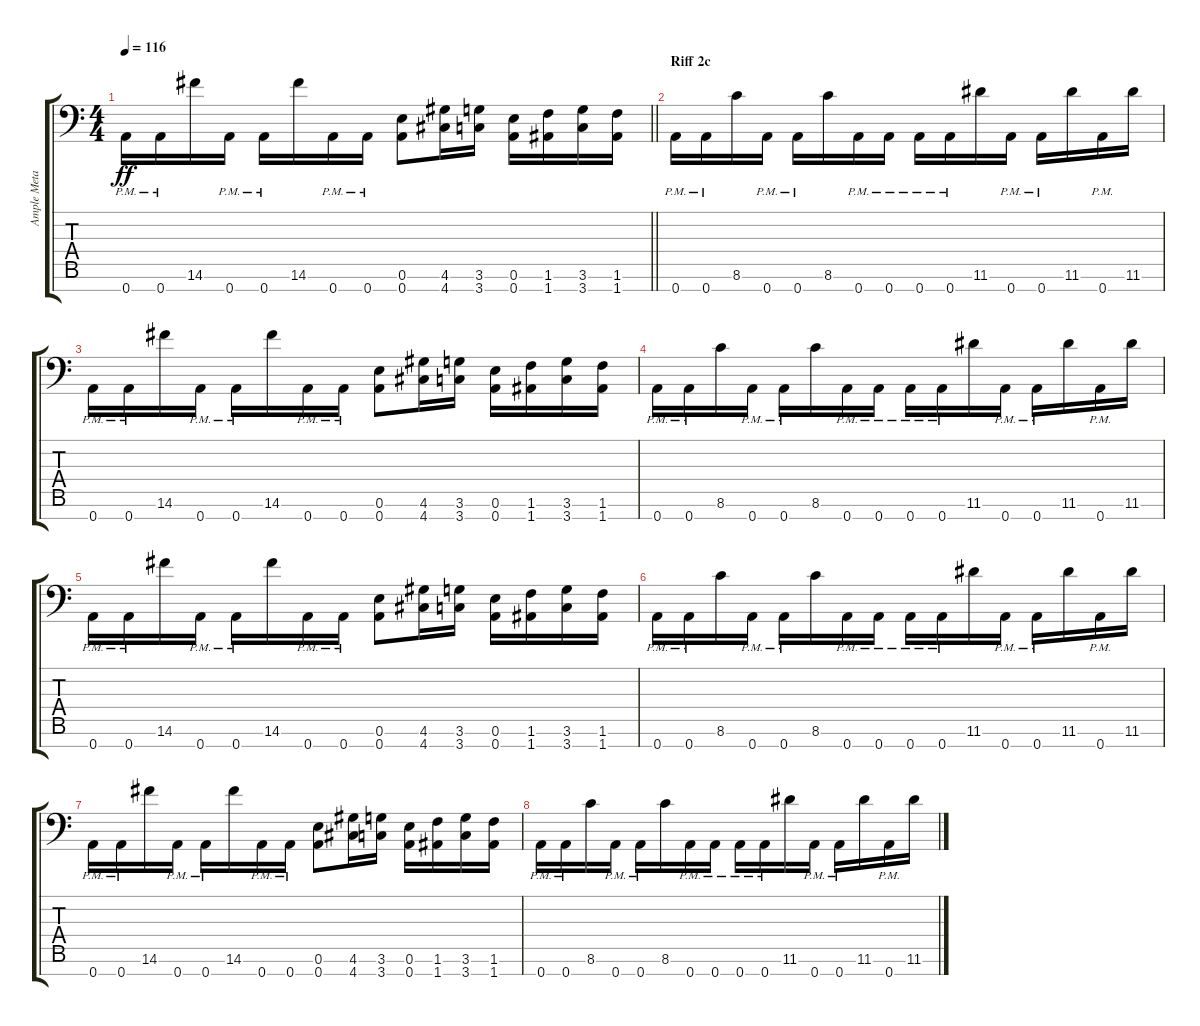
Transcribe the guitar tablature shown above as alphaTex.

\track ("Ample Metal Hellrazer 01" "Ample Meta") {instrument distortionguitar}
\staff {score tabs}
\tuning (E4 B3 G3 D3 A2 E2 A1) {hide}
\ts (4 4)
\tempo 116
\clef f4
\barLineRight lightlight
\ks c
0.7{pm}.16{dy ff} 0.7{pm}.16 14.6.16 0.7{pm}.16 0.7{pm}.16 14.6.16 0.7{pm}.16 0.7{pm}.16 (0.6 0.7).8 (4.6 4.7).16 (3.6 3.7).16 (0.6 0.7).16 (1.6 1.7).16 (3.6 3.7).16 (1.6 1.7).16 |
\section ("" "Riff 2c")
0.7{pm}.16 0.7{pm}.16 8.6.16 0.7{pm}.16 0.7{pm}.16 8.6.16 0.7{pm}.16 0.7{pm}.16 0.7{pm}.16 0.7{pm}.16 11.6.16 0.7{pm}.16 0.7{pm}.16 11.6.16 0.7{pm}.16 11.6.16 |
0.7{pm}.16 0.7{pm}.16 14.6.16 0.7{pm}.16 0.7{pm}.16 14.6.16 0.7{pm}.16 0.7{pm}.16 (0.6 0.7).8 (4.6 4.7).16 (3.6 3.7).16 (0.6 0.7).16 (1.6 1.7).16 (3.6 3.7).16 (1.6 1.7).16 |
0.7{pm}.16 0.7{pm}.16 8.6.16 0.7{pm}.16 0.7{pm}.16 8.6.16 0.7{pm}.16 0.7{pm}.16 0.7{pm}.16 0.7{pm}.16 11.6.16 0.7{pm}.16 0.7{pm}.16 11.6.16 0.7{pm}.16 11.6.16 |
0.7{pm}.16 0.7{pm}.16 14.6.16 0.7{pm}.16 0.7{pm}.16 14.6.16 0.7{pm}.16 0.7{pm}.16 (0.6 0.7).8 (4.6 4.7).16 (3.6 3.7).16 (0.6 0.7).16 (1.6 1.7).16 (3.6 3.7).16 (1.6 1.7).16 |
0.7{pm}.16 0.7{pm}.16 8.6.16 0.7{pm}.16 0.7{pm}.16 8.6.16 0.7{pm}.16 0.7{pm}.16 0.7{pm}.16 0.7{pm}.16 11.6.16 0.7{pm}.16 0.7{pm}.16 11.6.16 0.7{pm}.16 11.6.16 |
0.7{pm}.16 0.7{pm}.16 14.6.16 0.7{pm}.16 0.7{pm}.16 14.6.16 0.7{pm}.16 0.7{pm}.16 (0.6 0.7).8 (4.6 4.7).16 (3.6 3.7).16 (0.6 0.7).16 (1.6 1.7).16 (3.6 3.7).16 (1.6 1.7).16 |
0.7{pm}.16 0.7{pm}.16 8.6.16 0.7{pm}.16 0.7{pm}.16 8.6.16 0.7{pm}.16 0.7{pm}.16 0.7{pm}.16 0.7{pm}.16 11.6.16 0.7{pm}.16 0.7{pm}.16 11.6.16 0.7{pm}.16 11.6.16
